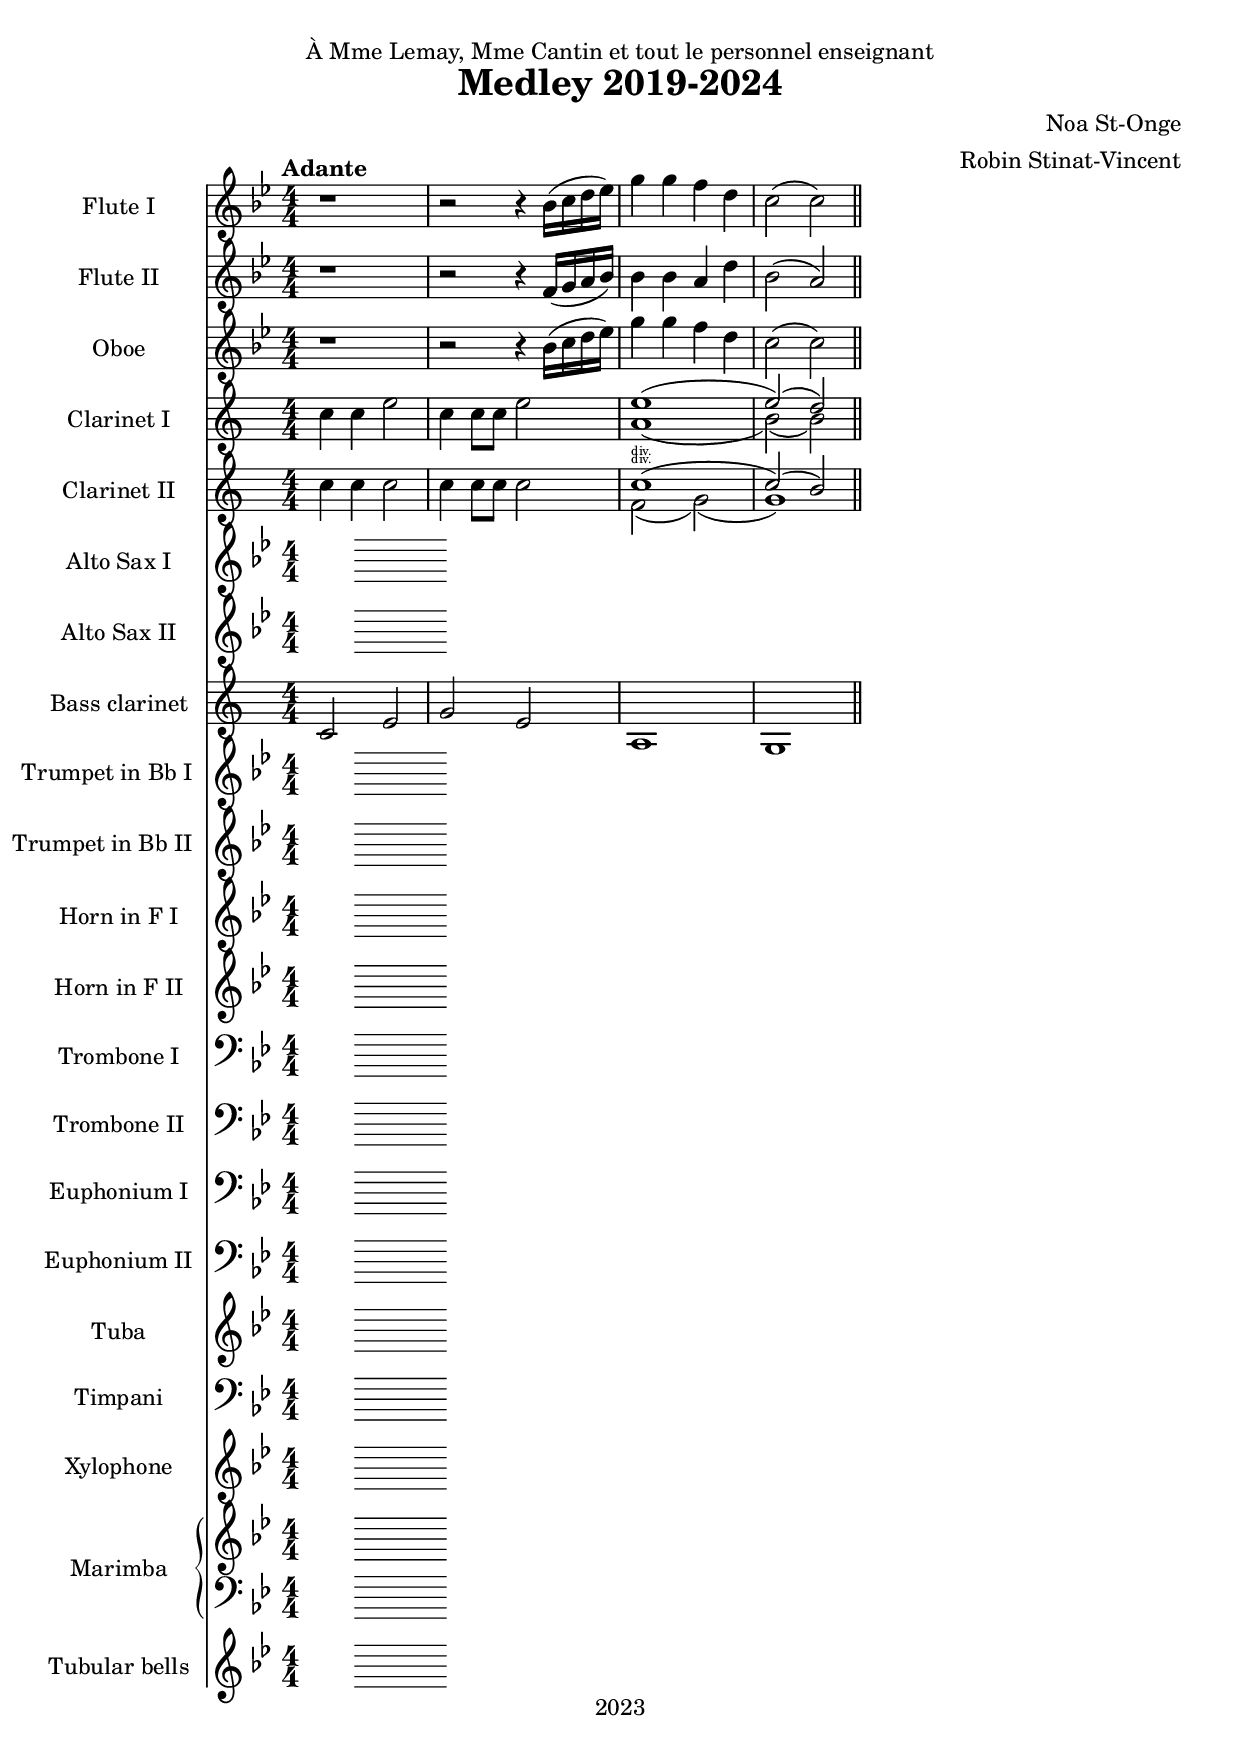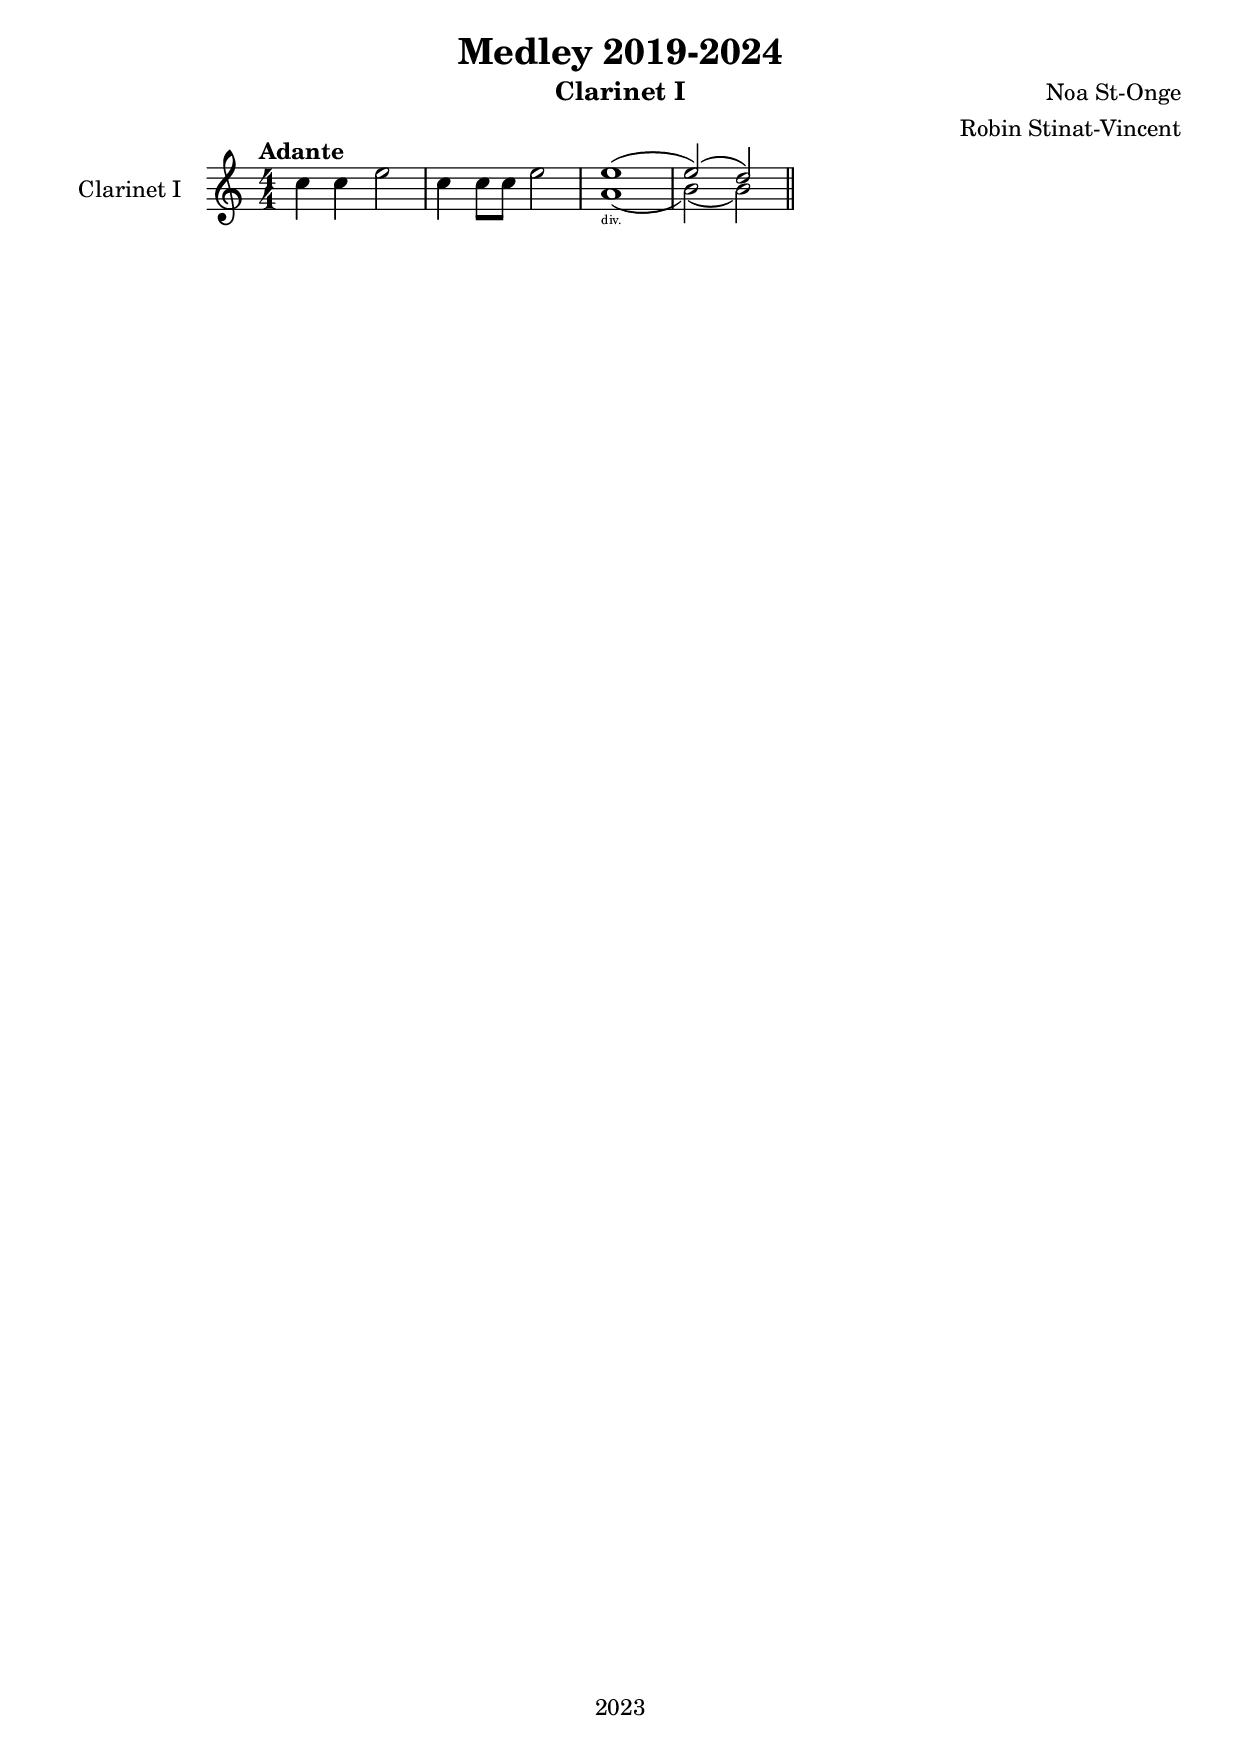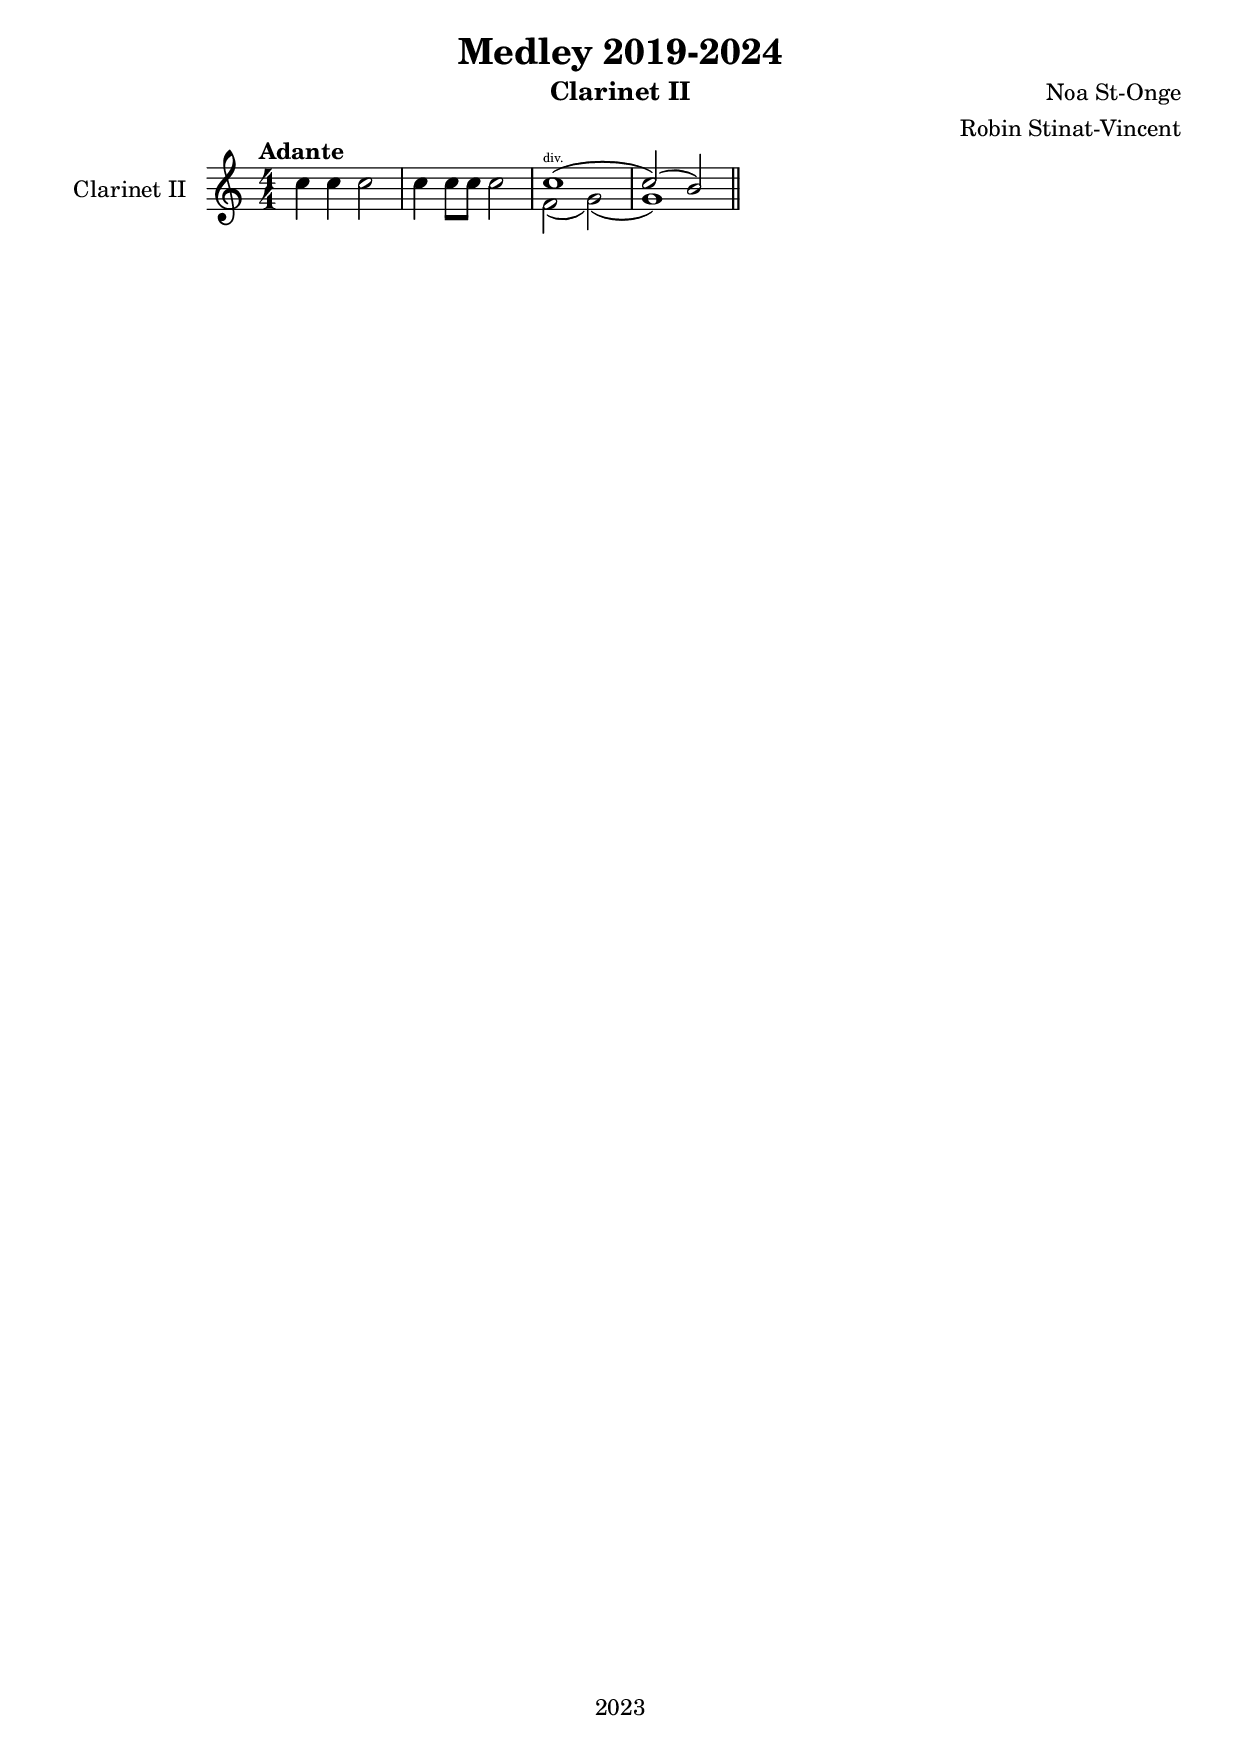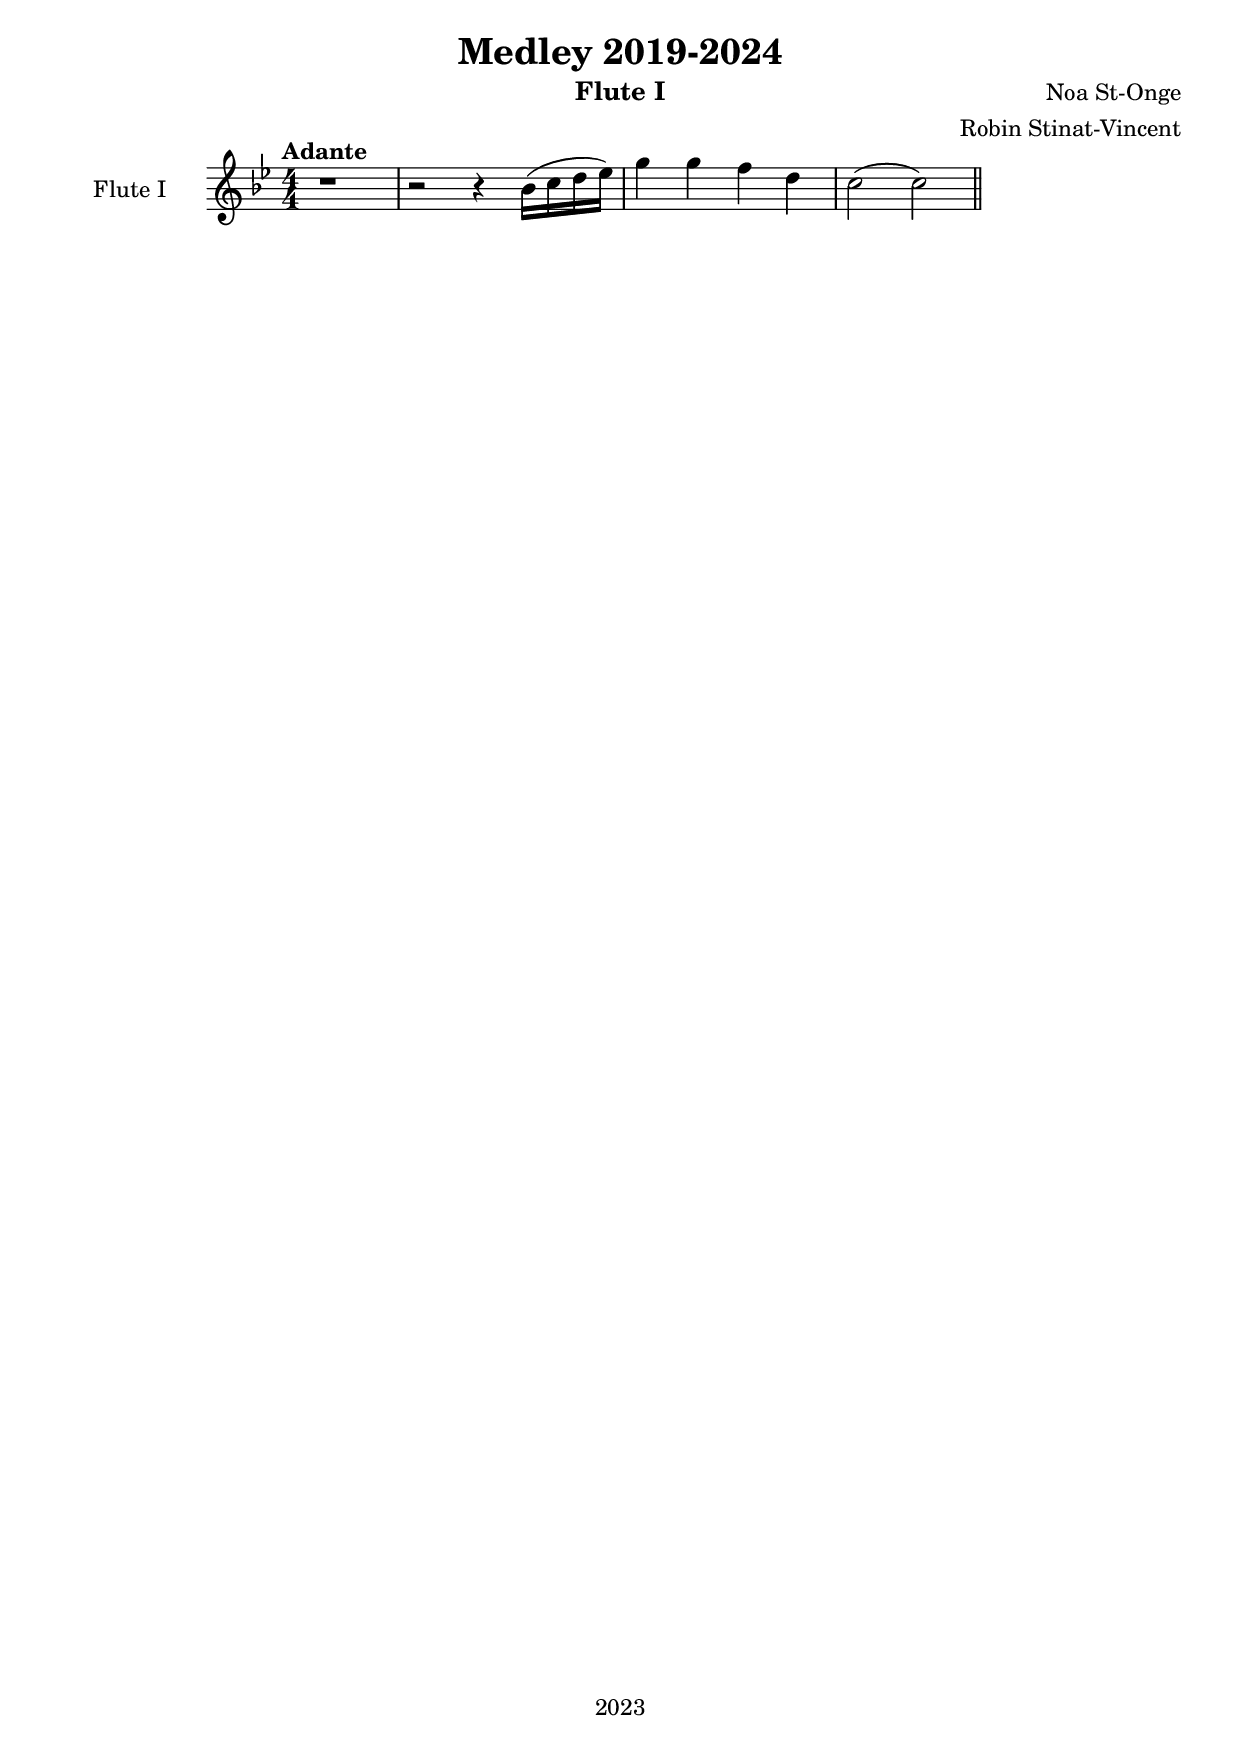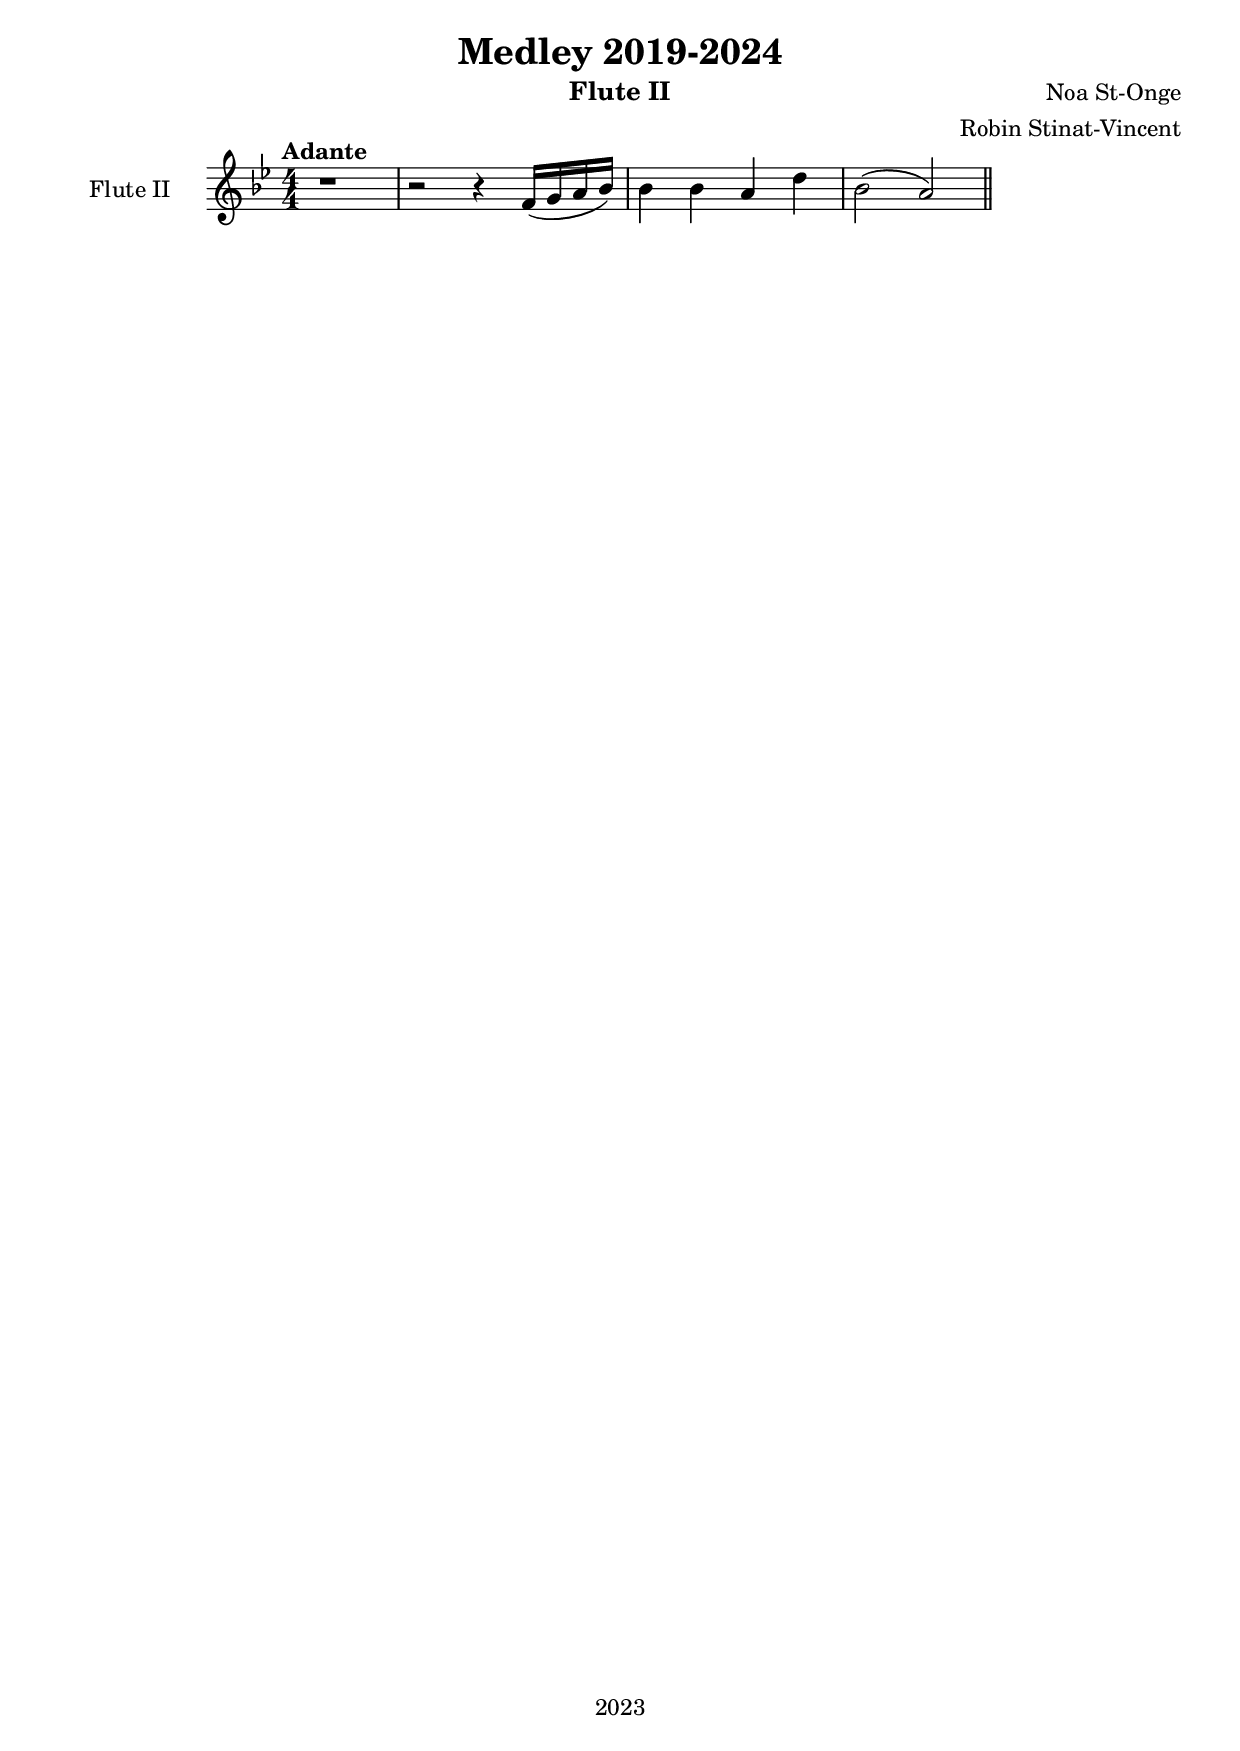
\version "2.24.2"

headerSnippet = \header {
  dedication = "À Mme Lemay, Mme Cantin et tout le personnel enseignant"
  title = "Medley 2019-2024"
  composer = "Noa St-Onge"
  arranger = "Robin Stinat-Vincent"
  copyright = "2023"
  % Remove default LilyPond tagline
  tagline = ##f
}


fluteI_COTNT = \relative c'' {
  r1
  r2 r4 bes16 (c16 d16 es16)
  g4 g4 f4 d4
  c2 (c2)
}

scoreAFluteI = \relative c'' {
  \key bes \major
  \numericTimeSignature
  \time 4/4
  \tempo "Adante"
  \fluteI_COTNT

  \section
}

scoreAFluteIPart = \new Staff \with {
  instrumentName = "Flute I"
  shortInstrumentName = "Fl. I"
  midiInstrument = "flute"
} \scoreAFluteI

\book {
  \bookOutputName "Flute I"
  \header {
    title = "Medley 2019-2024"
    composer = "Noa St-Onge"
    arranger = "Robin Stinat-Vincent"
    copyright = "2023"
    instrument = "Flute I"
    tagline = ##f
  }
  \score {
    <<
      \scoreAFluteIPart
    >>
    \layout {
      indent = 25
      short-indent = 20
    }

    \midi {
      \tempo 4=92
    }
  }
}

divisiSnippet = \finger \markup \text "div."

trepak = {
  \section
  \sectionLabel \markup \italic \tiny "Russian Dance (Trepak)"
  \tempo "Allegro vivace" 4 = 144
  \time 2/4
}


\version "2.24.2"

fluteII_COTNT = \relative c' {
  r1
  r2 r4 f16 (g16 a16 bes16)
  bes4 bes4 a4 d4
  bes2 (a2)
}

scoreAFluteII = \relative c'' {
  \key bes \major
  \numericTimeSignature
  \time 4/4
  \tempo "Adante"
  \fluteII_COTNT

  \section
}

scoreAFluteIIPart = \new Staff \with {
  instrumentName = "Flute II"
  shortInstrumentName = "Fl. II"
  midiInstrument = "flute"
} \scoreAFluteII

\book {
  \bookOutputName "FluteII"
  \header {
    title = "Medley 2019-2024"
    composer = "Noa St-Onge"
    arranger = "Robin Stinat-Vincent"
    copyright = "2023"
    instrument = "Flute II"
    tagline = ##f
  }
  \score {
    <<
      \scoreAFluteIIPart
    >>
    \layout {
      indent = 25
      short-indent = 20
    }

    \midi {
      \tempo 4=92
    }
  }
}


oboe_COTNT = \relative c'' {
  r1
  r2 r4 bes16 (c16 d16 es16)
  g4 g4 f4 d4
  c2 (c2)
}

clarI_COTNT = \relative c'' {
  c4 c4 e2
  c4 c8 c8 e2
  <<
    {
      e1_\finger \markup \text "div."
      (e2) (d2)
    } \\
    {
      a1
      (b2) (b2)
    }
  >>
}

scoreAClarinetI = \relative c'' {
  \transposition bes
  \key c \major
  \numericTimeSignature
  \time 4/4
  \tempo "Adante"
  \clarI_COTNT

  \section
}


scoreAClarinetIPart = \new Staff \with {
  instrumentName = "Clarinet I"
  shortInstrumentName = "Cl. I"
  midiInstrument = "clarinet"
} \scoreAClarinetI

\book {
  \bookOutputName "Clarinet I"
  \header {
    title = "Medley 2019-2024"
    composer = "Noa St-Onge"
    arranger = "Robin Stinat-Vincent"
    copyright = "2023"
    instrument = "Clarinet I"
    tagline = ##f
  }
  \score {
    <<
      \scoreAClarinetIPart
    >>
    \layout {
      indent = 25
      short-indent = 20
    }

    \midi {
      \tempo 4=92
    }
  }
}

clarII_COTNT = \relative c'' {
  c4 c4 c2
  c4 c8 c8 c2
  <<
    {
      c1^\finger \markup \text "div."
      (c2) (b2)
    } \\
    {
      f2
      (g2) (g1)
    }
  >>
}

scoreAClarinetII = \relative c'' {
  \transposition bes
  \key c \major
  \numericTimeSignature
  \time 4/4
  \tempo "Adante"
  \clarII_COTNT

  \section
}

scoreAClarinetIIPart = \new Staff \with {
  instrumentName = "Clarinet II"
  shortInstrumentName = "Cl. II"
  midiInstrument = "clarinet"
} \scoreAClarinetII

\book {
  \bookOutputName "ClarinetII"
  \header {
    title = "Medley 2019-2024"
    composer = "Noa St-Onge"
    arranger = "Robin Stinat-Vincent"
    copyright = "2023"
    instrument = "Clarinet II"
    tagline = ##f
  }
  \score {
    <<
      \scoreAClarinetIIPart
    >>
    \layout {
      indent = 25
      short-indent = 20
    }

    \midi {
      \tempo 4=92
    }
  }
}


\headerSnippet

#(set-global-staff-size 20)

global = {
  \key bes \major
  \numericTimeSignature
  \time 4/4
  \tempo "Adante"
}

scoreAChordNames = \chordmode {
  \global
  % Chords follow here.
}

scoreAFluteI = \relative c'' {
  \key bes \major
  \numericTimeSignature
  \time 4/4
  \tempo "Adante"
  \fluteI_COTNT

  \section
}

scoreAFluteII = \relative c'' {
  \key bes \major
  \numericTimeSignature
  \time 4/4
  \tempo "Adante"
  \fluteII_COTNT

  \section
}

scoreAOboe = \relative c'' {
  \key bes \major
  \numericTimeSignature
  \time 4/4
  \tempo "Adante"
  \oboe_COTNT

  \section
}

scoreAClarinetI = \relative c'' {
  \transposition bes
  \key c \major
  \numericTimeSignature
  \time 4/4
  \tempo "Adante"
  \clarI_COTNT

  \section
}

scoreAClarinetII = \relative c'' {
  \transposition bes
  \key c \major
  \numericTimeSignature
  \time 4/4
  \tempo "Adante"
  \clarII_COTNT

  \section
}

scoreAAltoSaxI = \relative c'' {
  \global
  \transposition es
  % Music follows here.
  
}

scoreAAltoSaxII = \relative c'' {
  \global
  \transposition es
  % Music follows here.
  
}

scoreABassClarinet = \relative c' {
  \transposition bes
  \key c \major
  \numericTimeSignature
  \time 4/4
  \tempo "Adante"
  % TODO : move notes to file
  c2 e2 g2 e2 a,1 g1

  \section
}

scoreATrumpetBbI = \relative c'' {
  \global
  \transposition bes
  % Music follows here.
  
}

scoreATrumpetBbII = \relative c'' {
  \global
  \transposition bes
  % Music follows here.
  
}

scoreAHornFI = \relative c'' {
  \global
  \transposition f
  % Music follows here.
}

scoreAHornFII = \relative c'' {
  \global
  \transposition f
  % Music follows here.
  
}

scoreATromboneI = \relative c {
  \global
  % Music follows here.
  
}

scoreATromboneII = \relative c {
  \global
  % Music follows here.
  
}

scoreAEuphoniumI = \relative c {
  \global
  % Music follows here.
  
}

scoreAEuphoniumII = \relative c {
  \global
  % Music follows here.
  
}

scoreATuba = \relative c'' {
  \global
  \transposition bes,
  % Music follows here.
  
}

scoreATimpani = \relative c {
  \global
  % Music follows here.
  
}

scoreAXylophone = \relative c'' {
  \global
  % Music follows here.
  
}

scoreARight = \relative c'' {
  \global
  % Music follows here.
  
}

scoreALeft = \relative c' {
  \global
  % Music follows here.
  
}

scoreATubularBells = \relative c'' {
  \global
  % Music follows here.
  
}

scoreAChordsPart = \new ChordNames \scoreAChordNames

scoreAFluteIPart = \new Staff \with {
  instrumentName = "Flute I"
  shortInstrumentName = "Fl. I"
  midiInstrument = "flute"
} \scoreAFluteI

scoreAFluteIIPart = \new Staff \with {
  instrumentName = "Flute II"
  shortInstrumentName = "Fl. II"
  midiInstrument = "flute"
} \scoreAFluteII

scoreAOboePart = \new Staff \with {
  instrumentName = "Oboe"
  shortInstrumentName = "Ob."
  midiInstrument = "oboe"
} \scoreAOboe

scoreAClarinetIPart = \new Staff \with {
  instrumentName = "Clarinet I"
  shortInstrumentName = "Cl. I"
  midiInstrument = "clarinet"
} \scoreAClarinetI

scoreAClarinetIIPart = \new Staff \with {
  instrumentName = "Clarinet II"
  shortInstrumentName = "Cl. II"
  midiInstrument = "clarinet"
} \scoreAClarinetII

scoreAAltoSaxIPart = \new Staff \with {
  instrumentName = "Alto Sax I"
  shortInstrumentName = "ASx. I"
  midiInstrument = "alto sax"
} \scoreAAltoSaxI

scoreAAltoSaxIIPart = \new Staff \with {
  instrumentName = "Alto Sax II"
  shortInstrumentName = "ASx. II"
  midiInstrument = "alto sax"
} \scoreAAltoSaxII

scoreABassClarinetPart = \new Staff \with {
  instrumentName = "Bass clarinet"
  shortInstrumentName = "BCl."
  midiInstrument = "clarinet"
} \scoreABassClarinet

scoreATrumpetBbIPart = \new Staff \with {
  instrumentName = "Trumpet in Bb I"
  shortInstrumentName = "Tr.Bb. I"
  midiInstrument = "trumpet"
} \scoreATrumpetBbI

scoreATrumpetBbIIPart = \new Staff \with {
  instrumentName = "Trumpet in Bb II"
  shortInstrumentName = "Tr.Bb. II"
  midiInstrument = "trumpet"
} \scoreATrumpetBbII

scoreAHornFIPart = \new Staff \with {
  instrumentName = "Horn in F I"
  shortInstrumentName = "Hn.F. I"
  midiInstrument = "french horn"
} \scoreAHornFI

scoreAHornFIIPart = \new Staff \with {
  instrumentName = "Horn in F II"
  shortInstrumentName = "Hn.F. II"
  midiInstrument = "french horn"
} \scoreAHornFII

scoreATromboneIPart = \new Staff \with {
  instrumentName = "Trombone I"
  shortInstrumentName = "Trb. I"
  midiInstrument = "trombone"
} { \clef bass \scoreATromboneI }

scoreATromboneIIPart = \new Staff \with {
  instrumentName = "Trombone II"
  shortInstrumentName = "Trb. II"
  midiInstrument = "trombone"
} { \clef bass \scoreATromboneII }

scoreAEuphoniumIPart = \new Staff \with {
  instrumentName = "Euphonium I"
  shortInstrumentName = "Euph. I"
  midiInstrument = "trombone"
} { \clef bass \scoreAEuphoniumI }

scoreAEuphoniumIIPart = \new Staff \with {
  instrumentName = "Euphonium II"
  shortInstrumentName = "Euph. II"
  midiInstrument = "trombone"
} { \clef bass \scoreAEuphoniumII }

scoreATubaPart = \new Staff \with {
  instrumentName = "Tuba"
  shortInstrumentName = "Tb."
  midiInstrument = "tuba"
} \scoreATuba

scoreATimpaniPart = \new Staff \with {
  instrumentName = "Timpani"
  shortInstrumentName = "Tmp."
  midiInstrument = "timpani"
} { \clef bass \scoreATimpani }

scoreAXylophonePart = \new Staff \with {
  instrumentName = "Xylophone"
  shortInstrumentName = "Xyl."
  midiInstrument = "xylophone"
} \scoreAXylophone

scoreAMarimbaPart = \new PianoStaff \with {
  instrumentName = "Marimba"
  shortInstrumentName = "Mar."
} <<
  \new Staff = "right" \with {
    midiInstrument = "marimba"
  } \scoreARight
  \new Staff = "left" \with {
    midiInstrument = "marimba"
  } { \clef bass \scoreALeft }
>>

scoreATubularBellsPart = \new Staff \with {
  instrumentName = "Tubular bells"
  shortInstrumentName = "Tub."
  midiInstrument = "tubular bells"
} \scoreATubularBells

\score {
  <<
    \scoreAChordsPart
    \scoreAFluteIPart
    \scoreAFluteIIPart
    \scoreAOboePart
    \scoreAClarinetIPart
    \scoreAClarinetIIPart
    \scoreAAltoSaxIPart
    \scoreAAltoSaxIIPart
    \scoreABassClarinetPart
    \scoreATrumpetBbIPart
    \scoreATrumpetBbIIPart
    \scoreAHornFIPart
    \scoreAHornFIIPart
    \scoreATromboneIPart
    \scoreATromboneIIPart
    \scoreAEuphoniumIPart
    \scoreAEuphoniumIIPart
    \scoreATubaPart
    \scoreATimpaniPart
    \scoreAXylophonePart
    \scoreAMarimbaPart
    \scoreATubularBellsPart
  >>
  \layout {
    indent = 25
    short-indent = 20
  }

  \midi {
    \tempo 4=92
  }
}
